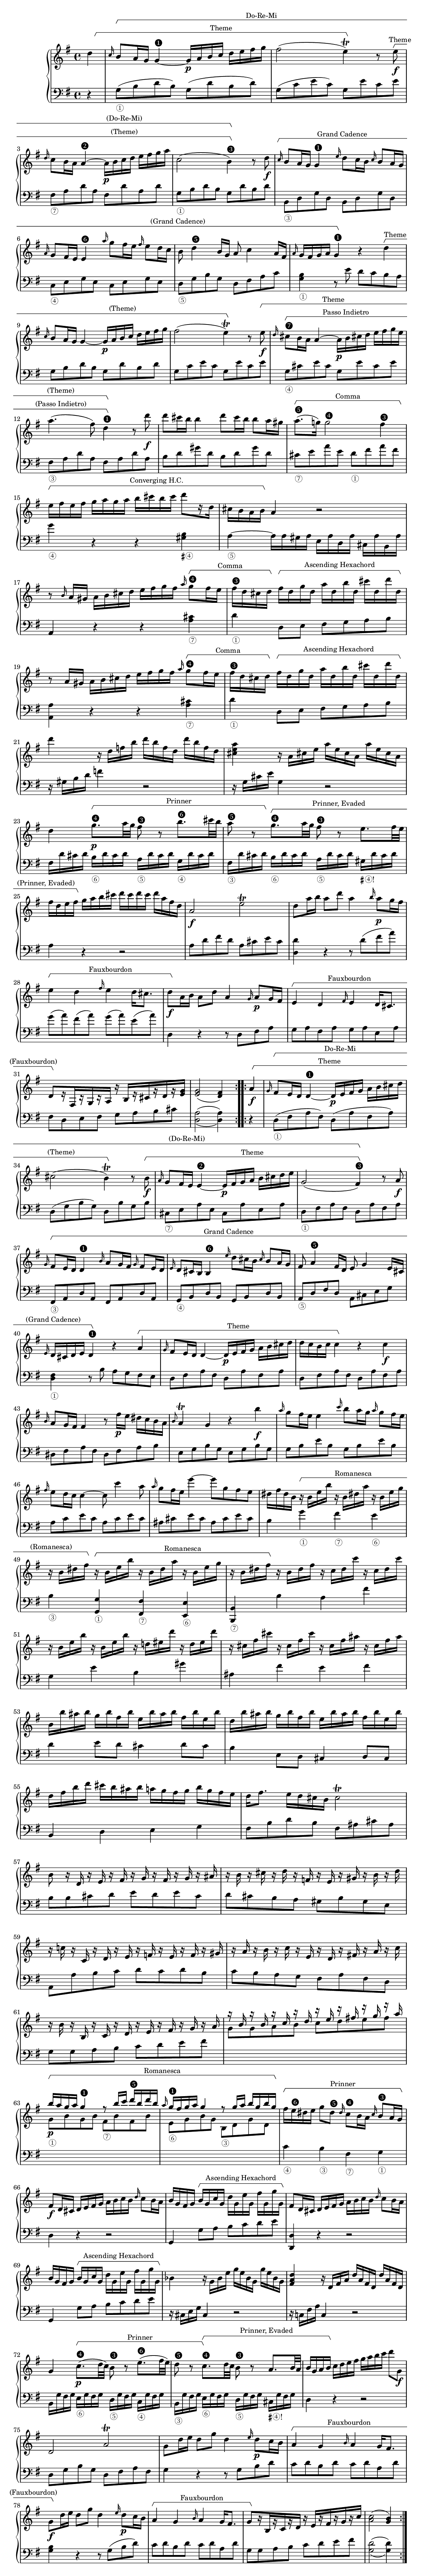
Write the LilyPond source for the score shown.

\version "2.24.0"
\include "../../stylesheets/annotation.ly"
\include "../../stylesheets/score.ly"
\include "../../stylesheets/typography.ly"

piece = "Allegro"

global = {
  \time 4/4
  \key g \major
}

evasion = _\markup \concat { \raise #0.6 \tiny \sharp \hspace #0.2 \normalsize "➃!" }

upVoice = \new Voice {
  \relative c' {
    \repeat volta 2 {
      \clef "treble"
      \partial 4 d'4 |
      \revert HorizontalBracket.outside-staff-priority
      \grace c16 b8 \tweak HorizontalBracket.outside-staff-priority #460 \doremi \tweak HorizontalBracket.outside-staff-priority #455 \tweak HorizontalBracket.shorten-pair #'(-6 . 0) \theme a16 g g4 \mdo ~ g16 \p a b c d e fis g |
      fis2 ( e4 \stopGroup \trill ) r8 e \tweak HorizontalBracket.outside-staff-priority #455 \theme \f |
      \grace d16 c8 b16 a \once \tieUp a4 \mre ~ a16 \p b c d e fis g a |
      c,2 ( b4 \mmi \stopGroup \stopGroup ) r8 d8 \f |
      \override HorizontalBracket.outside-staff-priority = #460
      \grace c16 \grandCadence b8 a16 g g4 \mdo \grace e'16 d8 c16 b \grace c16 b8 a16 g |
      \grace a16 g8 fis16 e e4 \mla \grace a'16 g8 fis16 e \grace fis16 e8 d16 c |
      b8 d4 \mso b16 g a8 c4 a16 fis |
      \grace a16 g fis g a g4 \mdo \stopGroup r d' \theme |
      \grace c16 b8 a16 g g4 ~ g16 \p a b c d e fis g |
      fis2 ( e4 \trill \stopGroup ) r8 e \theme \f |
      \grace d16 cis8 \tweak HorizontalBracket.outside-staff-priority #455 \passoIndietro \mti b16 a \once \tieUp a4 ~ a16 \p b cis! d e fis g e |
      a4. ( fis8 ) d4 \mdo \stopGroup \stopGroup r8 d' \f |
      d8 cis16 b b4 d8 cis16 b b8 a16 gis |
      a8. \tweak HorizontalBracket.shorten-pair #'(0 . -4.5) \comma \mso ( g!16 ) g2 \mfa fis4 \mmi \stopGroup |
      e16 \converginghc fis e fis g a g a b cis b cis d8 [ r16 d, ] |
      cis16 b a b \stopGroup a4 r2 |
      r8 \grace b16 a gis a b cis d e fis g fis \grace a16 g8 \comma \mfa fis16 e |
      fis16 \mmi d cis d \stopGroup fis \ascendingHexachord d g d a' d, b' d, cis' d, d' d, \stopGroup |
      r8 a16 gis a b cis d e fis g fis \grace a16 g8 \comma \mfa fis16 e |
      fis16 \mmi d cis d \stopGroup fis \ascendingHexachord d g d a' d, b' d, cis' d, d' d, \stopGroup |
      d'4 r16 d, f b d b f d d' b f d |
      <a' e cis>4 r16 a, cis! e a e cis a a' e cis a |
      d4 g8. \tweak HorizontalBracket.shorten-pair #'(0 . -3) \prinner \mfa \p a32 g fis8 \mmi r b8. \mla cis32 b |
      a8 \mso r \stopGroup g8. \tweak HorizontalBracketText.text "Prinner, Evaded" \startGroup \mfa a32 g fis8 \mmi r e8. fis32 e |
      fis16 d e fis \stopGroup g a b cis d cis d cis d a fis d |
      a2 \f e'2 \trill |
      d8 a'16 b a8 d a4 \grace b16 a8 \p g16 fis |
      e4 \fauxbourdon d \grace fis16 e4 d16 cis8. |
      d8 \stopGroup \f a16 b a8 d a4 \grace g16 a8 \p g16 fis |
      e4 \fauxbourdon d \grace fis16 e4 d16 cis8. |
      d8 \stopGroup [ r16 fis, r g r a ] r b [ r cis r d r <g e> ] |
      <g e>2 ( <fis d>4 )
    }
    \repeat volta 2 { \barNumberCheck #32
      \partial 4 a4 \f |
      \revert HorizontalBracket.outside-staff-priority
      \grace g16 fis8 \tweak HorizontalBracket.outside-staff-priority #460 \doremi \tweak HorizontalBracket.outside-staff-priority #455 \tweak HorizontalBracket.shorten-pair #'(-6 . 0) \theme e16 d d4 \mdo ~ d16 \p e fis g a b cis d |
      cis2 ( b4 \stopGroup \trill ) r8 b \tweak HorizontalBracket.outside-staff-priority #455 \theme \f |
      \grace a16 g8 fis16 e e4 \mre ~ e16 \p fis g a b cis d e |
      g,2 ( fis4 \mmi \stopGroup \stopGroup ) r8 a \f |
      \override HorizontalBracket.outside-staff-priority = #460
      \grace g16 fis8 \grandCadence e16 d d4 \mdo \grace b'16 a8 g16 fis \grace g16 fis8 e16 d |
      \grace e16 d8 cis16 b b4 \mla \grace e'16 d8 cis16 b \grace cis16 b8 a16 g |
      fis8 a4 \mso fis16 d e8 g4 e16 cis |
      \grace e16 d cis d e d4 \mdo \stopGroup r a' \theme |
      \grace g16 fis8 e16 d d4 ~ d16 \p e fis g a b cis d |
      d16 c b c c4 \stopGroup r c \f |
      \grace b16 a8 g16 fis fis4 r8 fis'16 \p e dis c b a |
      \grace b8 a4 \trill g r b' \f |
      \grace a16 g8 fis16 e e4 \grace c'16 b8 a16 g \grace a16 g8 fis16 e |
      \grace fis16 e8 d16 c c4 ~ c8 c'4 a8 |
      \grace a16 g8 fis16 e e'4 ~ e8 g, fis e |
      dis16 fis dis b r \romanesca b e b' r b, dis! a' r b, e g |
      r16 b, dis! fis \stopGroup r \romanesca b, e b' r b, dis a' r b, e g |
      r16 b, dis! fis \stopGroup r b, dis fis r c dis c' r c, dis c' |
      r16 b, e b' r b, e b' r d,! eis d' r d, eis d' |
      r16 cis, fis cis' r cis, fis cis' r cis, fis ais r cis, fis ais |
      b,16 b' ais b g b fis b e, b' ais b fis b e, b' |
      d,16 b' ais b g b fis b e, b' ais b fis b e, b' |
      d,16 fis b d cis b ais b a g fis g b g fis e |
      d16 fis8. e16 d cis b cis2 \trill |
      b8 r16 d, r e r fis r g r fis r g r ais |
      r16 b r cis r d r f, r e r gis r b r d |
      r16 c! r c, r d r e r f r e r f r gis |
      r16 a r b r c r e, r d r fis! r a r c |
      r16 b r b, r c r d r e r fis r g r a |
      \voiceOne r16 b r b r c r d r e r fis! r g r a |
      b16 \romanesca \p a g a g4 \mdo r8 b16 c d \mso b d b |
      \grace a16 g16 \mdo fis g a g4 r8 g16 a b g b g \stopGroup \oneVoice |
      fis16 \prinner e \mla dis e g8 dis \mso \grace dis16 c8 \mfa b16 a \grace c16 b8 \mmi a16 g \stopGroup |
      fis8 \f d16 cis d e fis g a b c b \grace d16 c8 b16 a |
      b16 g fis g b \ascendingHexachord g c g d' g, e' g, fis' g, g' g, \stopGroup |
      fis8 d16 cis d e fis g a b c b \grace d16 c8 b16 a |
      b16 g fis g b \ascendingHexachord g c g d' g, e' g, fis' g, g' g, \stopGroup |
      bes4 r16 g bes e g e bes g g' e bes g |
      <d' a fis>4 r16 d, fis a d a fis d d' a fis d |
      g4 c8. \tweak HorizontalBracket.shorten-pair #'(0 . -3) \prinner \mfa  \p ( d32 c ) b8 \mmi r e8. \mla ( fis32 e ) |
      d8 \mso r \stopGroup c8. \tweak HorizontalBracketText.text "Prinner, Evaded" \startGroup \mfa d32 c b8 \mmi r a8. b32 a |
      b16 g a b \stopGroup c d e fis g a b c d8 g,,8 \f |
      d2 a'2 \trill |
      g8 d'16 e d8 g d4 \grace e16 d8 \p c16 b |
      a4 \fauxbourdon g \grace b16 a4 g16 fis8. |
      g8 \stopGroup \f d'16 e d8 g d4 \grace e16 d8 \p c16 b |
      a4 \fauxbourdon g \grace b16 a4 g16 fis8. |
      g8 \stopGroup [ r16 b, r c r d ] r e [ r fis r g r c ] |
      <c a>2 ( <b g>4 )
    }
  }
}

downVoice = \new Voice {
  \relative c {
    \repeat volta 2 {
      \clef "bass"
      \partial 4 r4 |
      g'8 \bdo ( b d b ) g ( d' b d )
      g,8 ( c e c ) g e' c e |
      fis,8 \bti a d a fis d' a d |
      g,8 \bdo b d b g d' b d |
      b,8 \bmi d g d b d g d |
      c8 \bfa e g e c e g e |
      d8 \bso g b g d fis a c |
      <b g>4 \bdo r8 e d c b a |
      g8 b d b g d' b d |
      g,8 c e c g e' c e |
      g,8 \bfa cis e cis g e' cis e |
      fis,8 \bmi a d a fis a d a |
      b8 d gis d b d gis d |
      cis8 \bti e a e d \bdo fis a fis |
      g4 \bfa r r <b, gis> \bfais |
      a4 \bso ~ a16 a gis a e a d, a' cis, a' b, a' |
      a,4 r r <cis' a> \bti |
      d4 \bdo d,8 e fis g a b |
      <a a,>4 r r <cis a> \bti |
      d4 \bdo d,8 e fis g a b |
      r16 gis b d f4 r2 |
      r16 g, cis e g,4 r2 |
      fis16 d' cis d b \bla d cis d a \bso d cis d g, \bfa d' cis d |
      fis,16 \bmi d' cis d b \bla d cis d a \bso d cis d gis, \evasion d' cis d |
      a4 r r2 |
      a8 d fis d a cis e cis |
      <d d,>4 r r8 d ( fis a ) |
      g8 ( a ) fis ( a ) g ( a ) e ( a ) |
      d,,4 r r8 d fis a |
      g8 a fis a g a e a |
      fis8 d e fis g a b cis |
      \once \set doubleSlurs = ##t <a d,>2 ( <a d,>4 )
    }
    \repeat volta 2 { \barNumberCheck #32
      \partial 4 r4 |
      d,8 \bdo ( fis a fis ) d ( a' fis a ) |
      d,8 ( g b g ) d b' g b |
      cis,8 \bti e a e cis a' e a |
      d,8 \bdo fis a fis d a' fis a |
      fis,8 \bmi a d a fis a d a |
      g8 \bfa b d b g b d b |
      a8 \bso d fis d a cis e g |
      <fis d>4 \bdo r8 b a g fis e |
      d8 fis a fis d a' fis a |
      d,8 fis a fis d a' fis a |
      dis,8 fis a fis dis fis a b |
      e,8 g b g e g b g |
      g8 b e b g b e b |
      a8 c e c a c e c |
      ais8 cis e cis ais cis e cis |
      b4 g' \bdo fis \bti e \bla |
      b4 \bmi <g g,> \bdo <fis fis,> \bti <e e,> \bla |
      <b b,>4 \bti b' a fis' |
      g,4 e' b gis' |
      ais,4 fis' e fis |
      d4 e8 d cis4 d8 cis |
      b4 e,8 d cis4 d8 cis |
      b4 d e g |
      fis8 b d b fis ais cis ais |
      b8 b cis d e d e cis |
      d8 cis b a gis b gis e |
      a,8 a' b c d c d b |
      c8 b a g fis a fis d |
      g8 g a b c d e fis |
      \change Staff = "up" \voiceTwo g8 g a b c d e fis |
      g,8 \bdo b g b fis \bti b fis b |
      e,8 \bla g b g b, \bmi d g d \change Staff = "down" \oneVoice |
      c4 \bfa b \bmi fis \bti g \bdo |
      d4 r r2 |
      g,4 g'8 a b c d e |
      <d, d,>4 r4 r2 |
      g,4 g'8 a b c d e |
      r16 cis, e g cis,4 r2 |
      r16 c! fis a c,4 r2 |
      b16 g' fis g e \bla g fis g d \bso g fis g c, \bfa g' fis g |
      b,16 \bmi g' fis g e \bla g fis g d \bso g fis g cis, \evasion g' fis g |
      d4 r r2 |
      d8 g b g d fis a fis |
      g4 r r8 g b d |
      c8 d b d c d a d |
      <b g>4 r r8 g ( b d ) |
      c8 d b d c d a d |
      g,8 g a b c d e fis |
      \once \set doubleSlurs = ##t <d g,>2 ( <d g,>4 )
    }
  }
}

\score {
  \new PianoStaff <<
    \new Staff = "up" << \global \upVoice >>
    \new Staff = "down" << \global \downVoice >>
  >>
}
